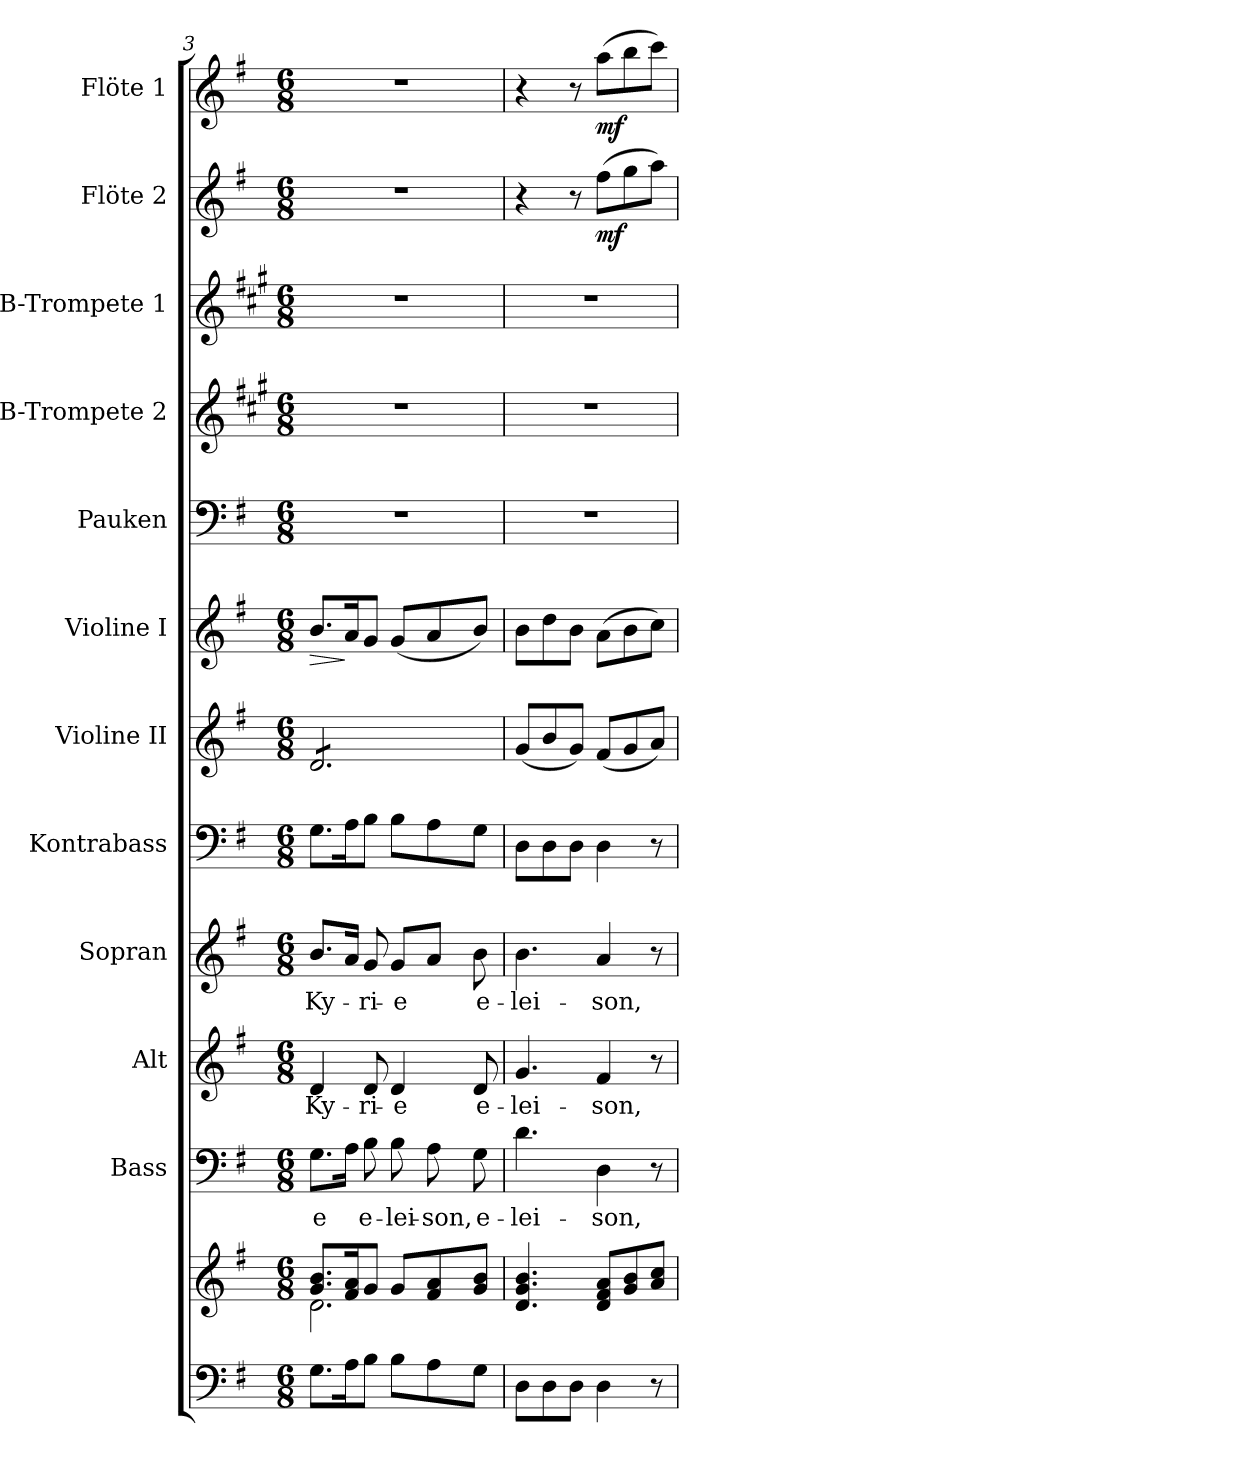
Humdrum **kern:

**kern	**kern	**kern	**text	**kern	**text	**kern	**text	**kern	**kern	**kern	**dynam	**kern	**kern	**kern	**kern	**dynam	**kern	**dynam
*part12	*part12	*part11	*part11	*part10	*part10	*part9	*part9	*part8	*part7	*part6	*part6	*part5	*part4	*part3	*part2	*part2	*part1	*part1
*staff13	*staff12	*staff11	*staff11	*staff10	*staff10	*staff9	*staff9	*staff8	*staff7	*staff6	*staff6	*staff5	*staff4	*staff3	*staff2	*staff2	*staff1	*staff1
*	*	*I"Bass	*	*I"Alt	*	*I"Sopran	*	*I"Kontrabass	*I"Violine II	*I"Violine I	*	*I"Pauken	*I"B-Trompete 2	*I"B-Trompete 1	*I"Flöte 2	*	*I"Flöte 1	*
*	*	*I'B.	*	*I'A.	*	*I'S.	*	*I'Kb.	*I'Vl. II	*I'Vl. I	*	*I'Pk.	*I'B Trp. 2	*I'B Trp. 1	*I'Fl. 2	*	*I'Fl. 1	*
*clefF4	*clefG2	*clefF4	*	*clefG2	*	*clefG2	*	*clefF4	*clefG2	*clefG2	*	*clefF4	*clefG2	*clefG2	*clefG2	*	*clefG2	*
*	*	*	*	*	*	*	*	*ITrd7c12	*	*	*	*	*ITrd1c2	*ITrd1c2	*	*	*	*
*k[f#]	*k[f#]	*k[f#]	*	*k[f#]	*	*k[f#]	*	*k[f#]	*k[f#]	*k[f#]	*	*k[f#]	*k[f#]	*k[f#]	*k[f#]	*	*k[f#]	*
*G:	*G:	*G:	*	*G:	*	*G:	*	*G:	*G:	*G:	*	*G:	*G:	*G:	*G:	*	*G:	*
*M6/8	*M6/8	*M6/8	*	*M6/8	*	*M6/8	*	*M6/8	*M6/8	*M6/8	*	*M6/8	*M6/8	*M6/8	*M6/8	*	*M6/8	*
=3	=3	=3	=3	=3	=3	=3	=3	=3	=3	=3	=3	=3	=3	=3	=3	=3	=3	=3
*	*^	*	*	*	*	*	*	*	*	*	*	*	*	*	*	*	*	*
!	!	!	!	!LO:LY:b	!	!LO:LY:b	!	!LO:LY:b	!	!	!	!LO:HP:b	!	!	!	!	!	!	!
*	*	*	*	*	*	*	*	*	*	*tremolo	*	*	*	*	*	*	*	*	*
8.G\L	8.g/ 8.b/L	2.d\	8.G\L	-e	4d/	Ky-	8.b/L	Ky-	8.GG\L	8d/L	8.b/L	>	2.r	2.r	2.r	2.r	.	2.r	.
.	.	.	.	.	.	.	.	.	.	8d/	.	.	.	.	.	.	.	.	.
16A\k	16f#/ 16a/k	.	16A\Jk	.	.	.	16a/Jk	.	16AA\k	.	16a/k	]	.	.	.	.	.	.	.
!	!	!	!	!LO:LY:b	!	!LO:LY:b	!	!LO:LY:b	!	!	!	!	!	!	!	!	!	!	!
8B\J	8g/J	.	8B\	e-	8d/	-ri-	8g/	-ri-	8BB\J	8d/	8g/J	.	.	.	.	.	.	.	.
!	!	!	!	!LO:LY:b	!	!LO:LY:b	!	!LO:LY:b	!	!	!	!	!	!	!	!	!	!	!
8B\L	8g/L	.	8B\	-lei-	4d/	-e	8g/L	-e	8BB\L	8d/	(<8g/L	.	.	.	.	.	.	.	.
!	!	!	!	!LO:LY:b	!	!	!	!	!	!	!	!	!	!	!	!	!	!	!
8A\	8f#/ 8a/	.	8A\	-son,	.	.	8a/J	.	8AA\	8d/	8a/	.	.	.	.	.	.	.	.
!	!	!	!	!LO:LY:b	!	!LO:LY:b	!	!LO:LY:b	!	!	!	!	!	!	!	!	!	!	!
8G\J	8g/ 8b/J	.	8G\	e-	8d/	e-	8b\	e-	8GG\J	8d/J	8b/J)	.	.	.	.	.	.	.	.
*	*	*	*	*	*	*	*	*	*	*Xtremolo	*	*	*	*	*	*	*	*	*
*	*v	*v	*	*	*	*	*	*	*	*	*	*	*	*	*	*	*	*	*
=4	=4	=4	=4	=4	=4	=4	=4	=4	=4	=4	=4	=4	=4	=4	=4	=4	=4	=4
!	!	!	!LO:LY:b	!	!LO:LY:b	!	!LO:LY:b	!	!	!	!	!	!	!	!	!	!	!
8D\L	4.d/ 4.g/ 4.b/	4.d\	-lei-	4.g/	-lei-	4.b\	-lei-	8DD\L	(<8g/L	8b\L	.	2.r	2.r	2.r	4r	.	4r	.
8D\	.	.	.	.	.	.	.	8DD\	8b/	8dd\	.	.	.	.	.	.	.	.
8D\J	.	.	.	.	.	.	.	8DD\J	8g/J)	8b\J	.	.	.	.	8r	.	8r	.
!	!	!	!LO:LY:b	!	!LO:LY:b	!	!LO:LY:b	!	!	!	!	!	!	!	!	!LO:DY:b	!	!LO:DY:b
4D\	8d/ 8f#/ 8a/L	4D\	-son,	4f#/	-son,	4a/	-son,	4DD\	(<8f#/L	(>8a\L	.	.	.	.	(>8ff#\L	mf	(>8aa\L	mf
.	8g/ 8b/	.	.	.	.	.	.	.	8g/	8b\	.	.	.	.	8gg\	.	8bb\	.
8r	8a/ 8cc/J	8r	.	8r	.	8r	.	8r	8a/J)	8cc\J)	.	.	.	.	8aa\J)	.	8ccc\J)	.
=	=	=	=	=	=	=	=	=	=	=	=	=	=	=	=	=	=	=
*-	*-	*-	*-	*-	*-	*-	*-	*-	*-	*-	*-	*-	*-	*-	*-	*-	*-	*-
